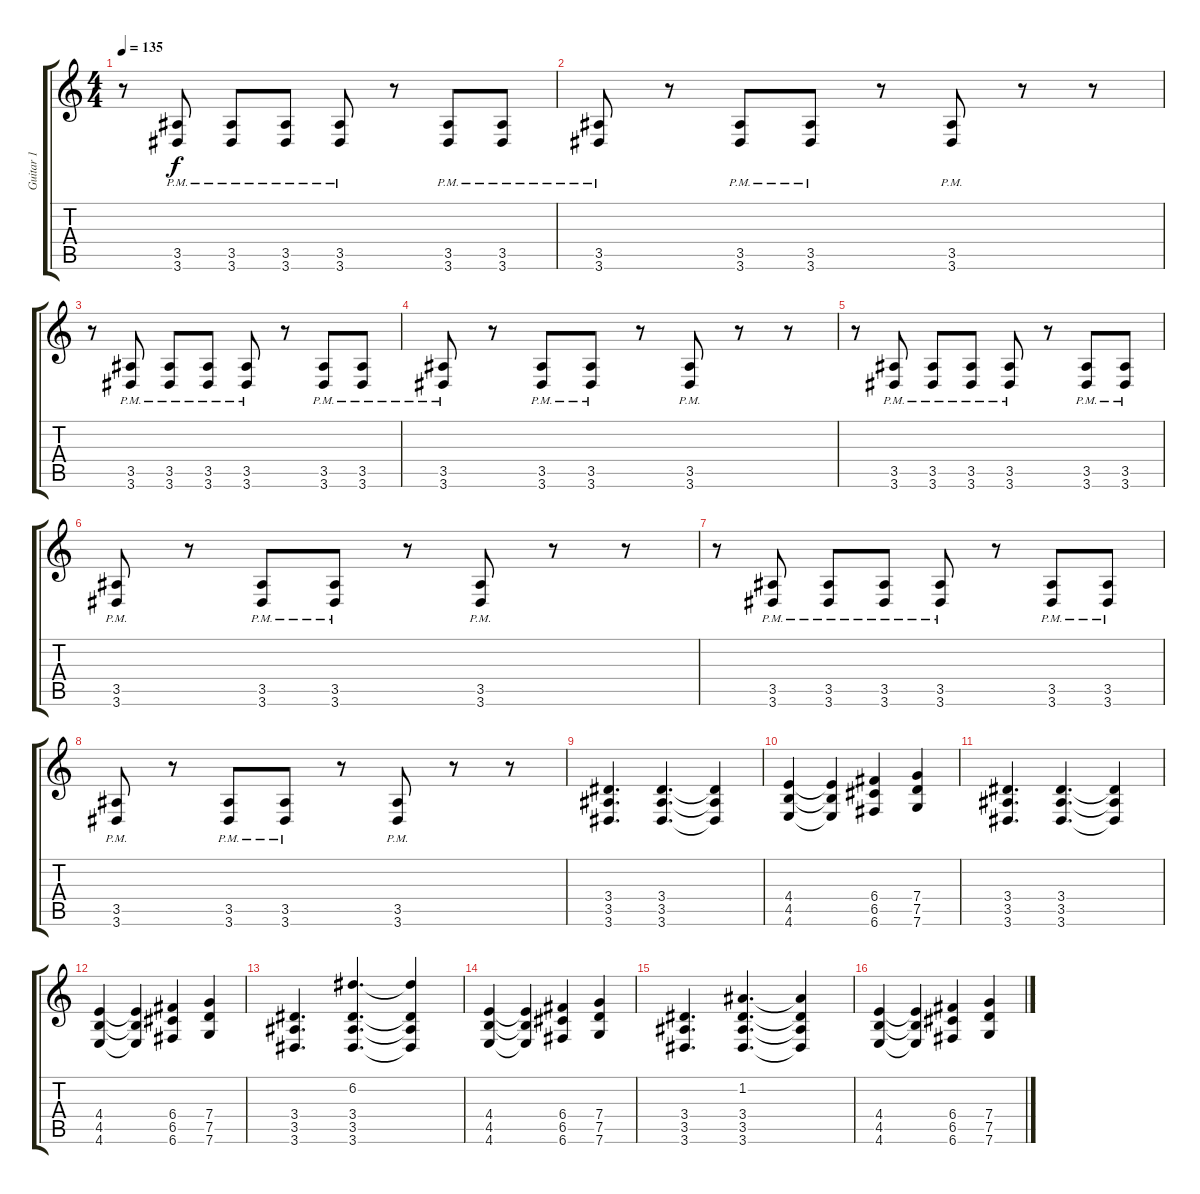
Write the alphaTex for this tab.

\track ("Guitar 1" "Guitar 1") {instrument distortionguitar}
\staff {score tabs}
\tuning (D4 A3 F3 C3 G2 C2) {hide}
\ts (4 4)
\tempo 135
\clef g2
\ks c
r.8{dy f} (3.5{pm} 3.6{pm}).8 (3.5{pm} 3.6{pm}).8 (3.5{pm} 3.6{pm}).8 (3.5{pm} 3.6{pm}).8 r.8 (3.5{pm} 3.6{pm}).8 (3.5{pm} 3.6{pm}).8 |
(3.5{pm} 3.6{pm}).8 r.8 (3.5{pm} 3.6{pm}).8 (3.5{pm} 3.6{pm}).8 r.8 (3.5{pm} 3.6{pm}).8 r.8 r.8 |
r.8 (3.5{pm} 3.6{pm}).8 (3.5{pm} 3.6{pm}).8 (3.5{pm} 3.6{pm}).8 (3.5{pm} 3.6{pm}).8 r.8 (3.5{pm} 3.6{pm}).8 (3.5{pm} 3.6{pm}).8 |
(3.5{pm} 3.6{pm}).8 r.8 (3.5{pm} 3.6{pm}).8 (3.5{pm} 3.6{pm}).8 r.8 (3.5{pm} 3.6{pm}).8 r.8 r.8 |
r.8 (3.5{pm} 3.6{pm}).8 (3.5{pm} 3.6{pm}).8 (3.5{pm} 3.6{pm}).8 (3.5{pm} 3.6{pm}).8 r.8 (3.5{pm} 3.6{pm}).8 (3.5{pm} 3.6{pm}).8 |
(3.5{pm} 3.6{pm}).8 r.8 (3.5{pm} 3.6{pm}).8 (3.5{pm} 3.6{pm}).8 r.8 (3.5{pm} 3.6{pm}).8 r.8 r.8 |
r.8 (3.5{pm} 3.6{pm}).8 (3.5{pm} 3.6{pm}).8 (3.5{pm} 3.6{pm}).8 (3.5{pm} 3.6{pm}).8 r.8 (3.5{pm} 3.6{pm}).8 (3.5{pm} 3.6{pm}).8 |
(3.5{pm} 3.6{pm}).8 r.8 (3.5{pm} 3.6{pm}).8 (3.5{pm} 3.6{pm}).8 r.8 (3.5{pm} 3.6{pm}).8 r.8 r.8 |
(3.4 3.5 3.6).4{d} (3.4 3.5 3.6).4{d} (3.4{t} 3.5{t} 3.6{t}).4 |
(4.4 4.5 4.6).4 (4.4{t} 4.5{t} 4.6{t}).4 (6.4 6.5 6.6).4 (7.4 7.5 7.6).4 |
(3.4 3.5 3.6).4{d} (3.4 3.5 3.6).4{d} (3.4{t} 3.5{t} 3.6{t}).4 |
(4.4 4.5 4.6).4 (4.4{t} 4.5{t} 4.6{t}).4 (6.4 6.5 6.6).4 (7.4 7.5 7.6).4 |
(3.4 3.5 3.6).4{d} (6.2 3.4 3.5 3.6).4{d} (6.2{t} 3.4{t} 3.5{t} 3.6{t}).4 |
(4.4 4.5 4.6).4 (4.4{t} 4.5{t} 4.6{t}).4 (6.4 6.5 6.6).4 (7.4 7.5 7.6).4 |
(3.4 3.5 3.6).4{d} (1.2 3.4 3.5 3.6).4{d} (1.2{t} 3.4{t} 3.5{t} 3.6{t}).4 |
(4.4 4.5 4.6).4 (4.4{t} 4.5{t} 4.6{t}).4 (6.4 6.5 6.6).4 (7.4 7.5 7.6).4
